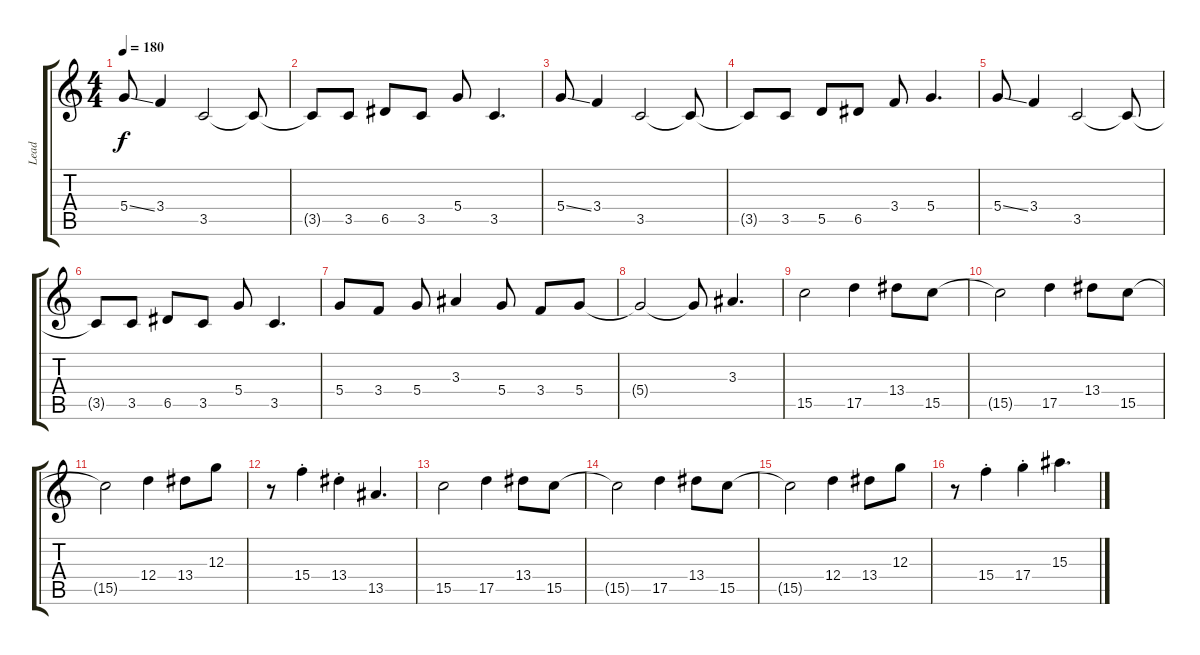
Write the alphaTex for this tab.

\track ("Lead" "Lead") {instrument lead2sawtooth}
\staff {score tabs}
\tuning (E5 B4 G4 D4 A3 E3) {hide}
\ts (4 4)
\tempo 180
\clef g2
\ks c
5.4{ss}.8{dy f} 3.4.4 3.5.2 3.5{t}.8 |
3.5{t}.8 3.5.8 6.5.8 3.5.8 5.4.8 3.5.4{d} |
5.4{ss}.8 3.4.4 3.5.2 3.5{t}.8 |
3.5{t}.8 3.5.8 5.5.8 6.5.8 3.4.8 5.4.4{d} |
5.4{ss}.8 3.4.4 3.5.2 3.5{t}.8 |
3.5{t}.8 3.5.8 6.5.8 3.5.8 5.4.8 3.5.4{d} |
5.4.8 3.4.8 5.4.8 3.3.4 5.4.8 3.4.8 5.4.8 |
5.4{t}.2 5.4{t}.8 3.3.4{d} |
15.5.2 17.5.4 13.4.8 15.5.8 |
15.5{t}.2 17.5.4 13.4.8 15.5.8 |
15.5{t}.2 12.4.4 13.4.8 12.3.8 |
r.8 15.4{st}.4 13.4{st}.4 13.5.4{d} |
15.5.2 17.5.4 13.4.8 15.5.8 |
15.5{t}.2 17.5.4 13.4.8 15.5.8 |
15.5{t}.2 12.4.4 13.4.8 12.3.8 |
r.8 15.4{st}.4 17.4{st}.4 15.3.4{d}
